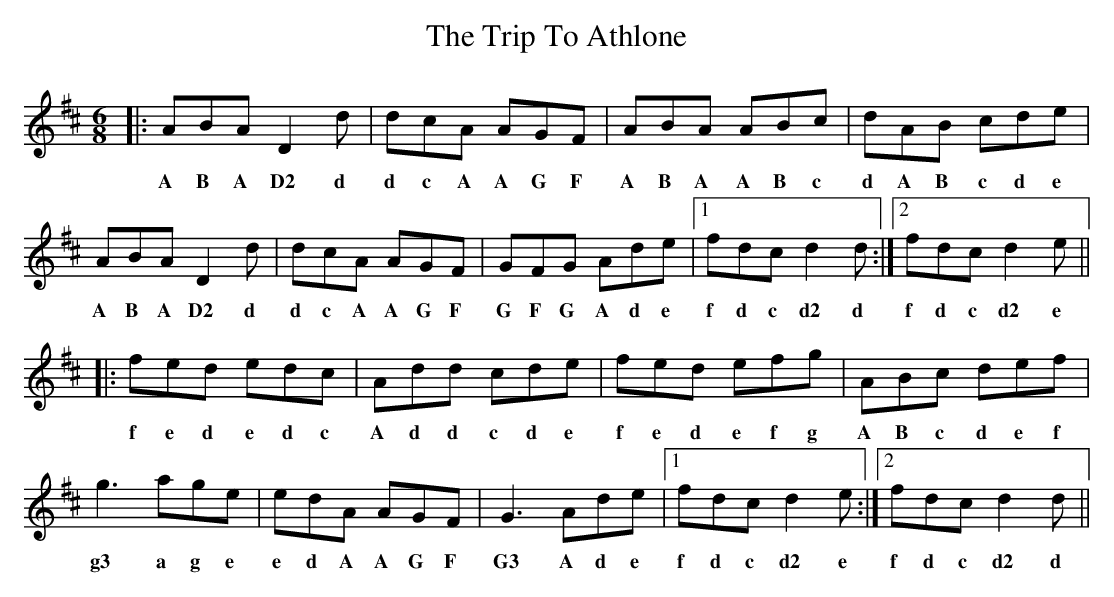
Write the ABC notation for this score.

X:1
T: Trip To Athlone, The
M: 6/8
L: 1/8
K: Dmaj
|:ABA D2d|dcA AGF|ABA ABc|dAB cde|
w: A B A D2 d d c A A G F A B A A B c d A B c d e
ABA D2d|dcA AGF|GFG Ade|1 fdc d2d:|2 fdc d2e||
w: A B A D2 d d c A A G F G F G A d e f d c d2 d f d c d2 e
|:fed edc|Add cde|fed efg|ABc def|
w: f e d e d c A d d c d e f e d e f g A B c d e f
g3 age|edA AGF|G3 Ade|1 fdc d2e:|2 fdc d2d||
w: g3 a g e e d A A G F G3 A d e f d c d2 e f d c d2 d
